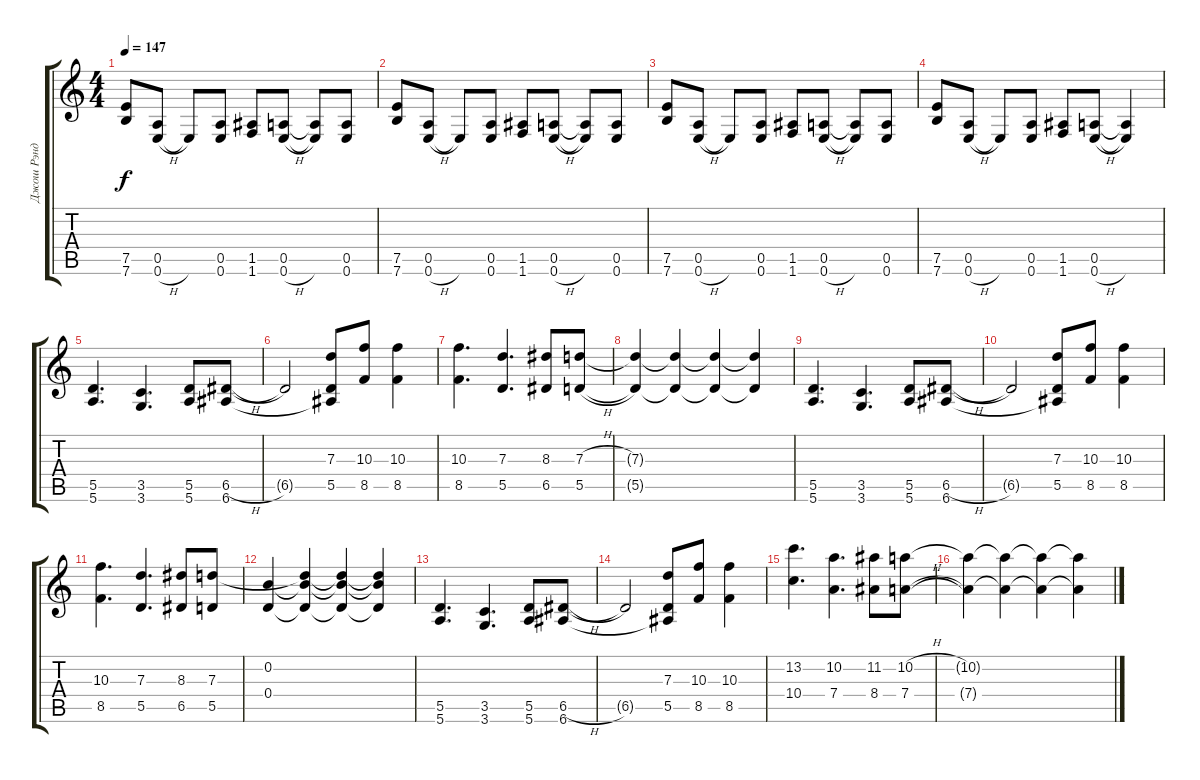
\track ("Джош Рэнд" "Джош Рэнд") {instrument distortionguitar}
\staff {score tabs}
\tuning (E4 B3 G3 D3 A2 E2) {hide}
\ts (4 4)
\tempo 147
\clef g2
\ks c
(7.5 7.6).8{dy f} (0.5 0.6{h}).8 0.6{t}.8 (0.5 0.6).8 (1.5 1.6).8 (0.5 0.6{h}).8 (0.5{t} 0.6{t}).8 (0.5 0.6).8 |
(7.5 7.6).8 (0.5 0.6{h}).8 0.6{t}.8 (0.5 0.6).8 (1.5 1.6).8 (0.5 0.6{h}).8 (0.5{t} 0.6{t}).8 (0.5 0.6).8 |
(7.5 7.6).8 (0.5 0.6{h}).8 0.6{t}.8 (0.5 0.6).8 (1.5 1.6).8 (0.5 0.6{h}).8 (0.5{t} 0.6{t}).8 (0.5 0.6).8 |
(7.5 7.6).8 (0.5 0.6{h}).8 0.6{t}.8 (0.5 0.6).8 (1.5 1.6).8 (0.5 0.6{h}).8 (0.5{t} 0.6{t}).4 |
(5.5 5.6).4{d} (3.5 3.6).4{d} (5.5 5.6).8 (6.5{h} 6.6).8 |
6.5{t}.2 (7.3 5.5 6.6{t}).8 (10.3 8.5).8 (10.3 8.5).4 |
(10.3 8.5).4{d} (7.3 5.5).4{d} (8.3 6.5).8 (7.3{h} 5.5{h}).8 |
(7.3{t} 5.5{t}).4 (7.3{t} 5.5{t}).4 (7.3{t} 5.5{t}).4 (7.3{t} 5.5{t}).4 |
(5.5 5.6).4{d} (3.5 3.6).4{d} (5.5 5.6).8 (6.5{h} 6.6).8 |
6.5{t}.2 (7.3 5.5 6.6{t}).8 (10.3 8.5).8 (10.3 8.5).4 |
(10.3 8.5).4{d} (7.3 5.5).4{d} (8.3 6.5).8 (7.3 5.5).8 |
(0.2 0.4).4 (0.2{t} 7.3{t} 0.4{t}).4 (0.2{t} 7.3{t} 0.4{t}).4 (0.2{t} 7.3{t} 0.4{t}).4 |
(5.5 5.6).4{d} (3.5 3.6).4{d} (5.5 5.6).8 (6.5{h} 6.6).8 |
6.5{t}.2 (7.3 5.5 6.6{t}).8 (10.3 8.5).8 (10.3 8.5).4 |
(13.2 10.4).4{d} (10.2 7.4).4{d} (11.2 8.4).8 (10.2{h} 7.4{h}).8 |
(10.2{t} 7.4{t}).4 (10.2{t} 7.4{t}).4 (10.2{t} 7.4{t}).4 (10.2{t} 7.4{t}).4
